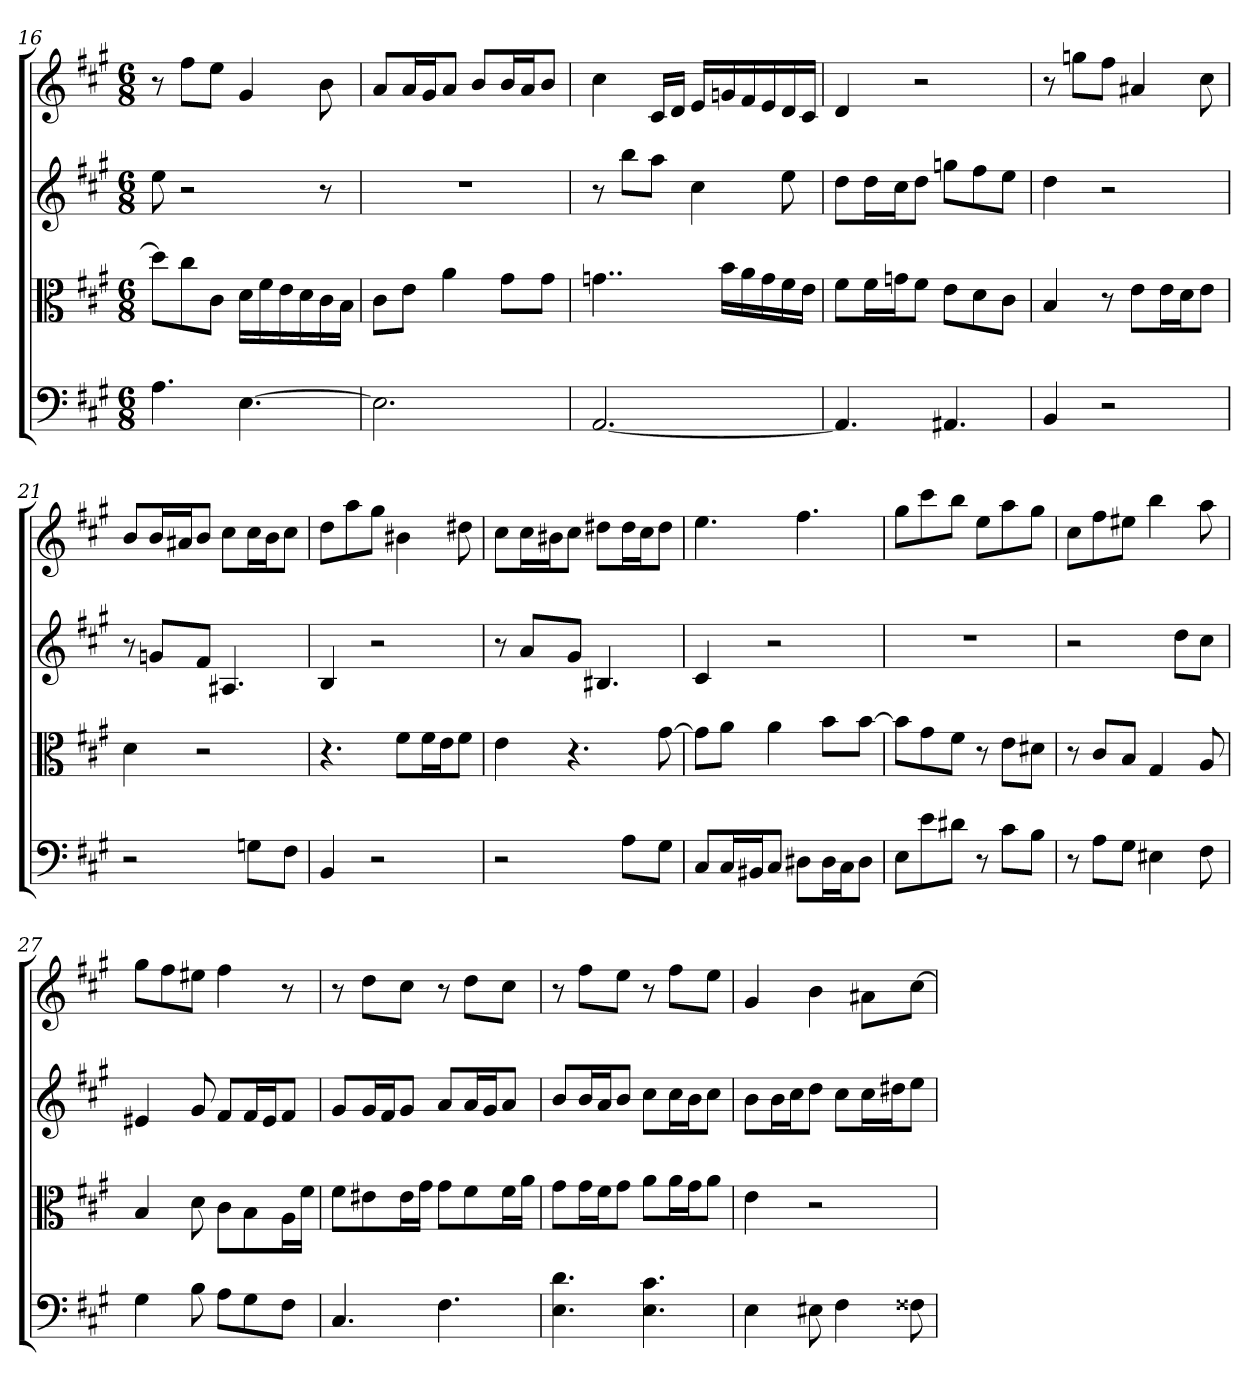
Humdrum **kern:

**kern	**kern	**kern	**kern
*part4	*part3	*part2	*part1
*staff4	*staff3	*staff2	*staff1
*clefF4	*clefC3	*	*
*k[f#c#g#]	*k[f#c#g#]	*k[f#c#g#]	*k[f#c#g#]
*f#:	*f#:	*f#:	*f#:
*M6/8	*M6/8	*M6/8	*M6/8
=16	=16	=16	=16
4.A	8dd\L]	8ee	8r
.	8cc#\	2r	8ff#L
.	8c#\J	.	8eeJ
[4.E	16d\LL	.	4g#
.	16f#\	.	.
.	16e\	.	.
.	16d\	.	.
.	16c#\	8r	8b
.	16B\JJ	.	.
=17	=17	=17	=17
2.E]	8c#\L	2.r	8aL
.	8e\J	.	16aL
.	.	.	16g#J
.	4a	.	8aJ
.	.	.	8bL
.	8g#\L	.	16bL
.	.	.	16aJ
.	8g#\J	.	8bJ
=18	=18	=18	=18
[2.AA	4..gn	8r	4cc#
.	.	8bbL	.
.	.	8aaJ	16c#LL
.	.	.	16dJJ
.	.	4cc#	16eLL
.	16b\LL	.	16gn
.	16a\	.	16f#
.	16g\	.	16e
.	16f#\	8ee	16d
.	16e\JJ	.	16c#JJ
=19	=19	=19	=19
4.AA]	8f#\L	8ddL	4d
.	16f#\L	16ddL	.
.	16gn\J	16cc#J	.
.	8f#\J	8ddJ	2r
4.AA#X	8e\L	8ggnL	.
.	8d\	8ff#	.
.	8c#\J	8eeJ	.
=20	=20	=20	=20
4BB	4B	4dd	8r
.	.	.	8ggnL
2r	8r	2r	8ff#J
.	8e\L	.	4a#X
.	16e\L	.	.
.	16d\J	.	.
.	8e\J	.	8cc#
=21	=21	=21	=21
2r	4d	8r	8bL
.	.	8gnL	16bL
.	.	.	16a#XJ
.	2r	8f#J	8bJ
.	.	4.A#X	8cc#L
8Gn\L	.	.	16cc#L
.	.	.	16bJ
8F#\J	.	.	8cc#J
=22	=22	=22	=22
4BB	4.r	4B	8ddL
.	.	.	8aa
2r	.	2r	8gg#J
.	8f#\L	.	4b#X
.	16f#\L	.	.
.	16e\J	.	.
.	8f#\J	.	8dd#X
=23	=23	=23	=23
2r	4e	8r	8cc#L
.	.	8aL	16cc#L
.	.	.	16b#XJ
.	4.r	8g#J	8cc#J
.	.	4.B#X	8dd#XL
8A\L	.	.	16dd#L
.	.	.	16cc#J
8G#\J	[8g#	.	8dd#J
=24	=24	=24	=24
8C#/L	8g#\L]	4c#	4.ee
16C#/L	8a\J	.	.
16BB#X/J	.	.	.
8C#/J	4a	2r	.
8D#X\L	.	.	4.ff#
16D#\L	8b\L	.	.
16C#\J	.	.	.
8D#\J	[8b\J	.	.
=25	=25	=25	=25
8E\L	8b\L]	2.r	8gg#L
8e\	8g#\	.	8ccc#
8d#X\J	8f#\J	.	8bbJ
8r	8r	.	8eeL
8c#\L	8e\L	.	8aa
8B\J	8d#X\J	.	8gg#J
=26	=26	=26	=26
8r	8r	2r	8cc#L
8A\L	8c#/L	.	8ff#
8G#\J	8B/J	.	8ee#XJ
4E#X	4G#	.	4bb
.	.	8ddL	.
8F#	8A	8cc#J	8aa
=27	=27	=27	=27
4G#	4B	4e#X	8gg#L
.	.	.	8ff#
8B	8d	8g#	8ee#XJ
8A\L	8c#\L	8f#L	4ff#
8G#\	8B\	16f#L	.
.	.	16e#J	.
8F#\J	16A\L	8f#J	8r
.	16f#\JJ	.	.
=28	=28	=28	=28
4.C#	8f#\L	8g#L	8r
.	8e#X\	16g#L	8ddL
.	.	16f#J	.
.	16e#\L	8g#J	8cc#J
.	16g#\JJ	.	.
4.F#	8g#\L	8aL	8r
.	8f#\	16aL	8ddL
.	.	16g#J	.
.	16f#\L	8aJ	8cc#J
.	16a\JJ	.	.
=29	=29	=29	=29
4.E 4.d	8g#\L	8bL	8r
.	16g#\L	16bL	8ff#L
.	16f#\J	16aJ	.
.	8g#\J	8bJ	8eeJ
4.E 4.c#	8a\L	8cc#L	8r
.	16a\L	16cc#L	8ff#L
.	16g#\J	16bJ	.
.	8a\J	8cc#J	8eeJ
=30	=30	=30	=30
4E	4e	8bL	4g#
.	.	16bL	.
.	.	16cc#J	.
8E#X	2r	8ddJ	4b
4F#	.	8cc#L	.
.	.	16cc#L	8a#XL
.	.	16dd#XJ	.
8F##X	.	8eeJ	[8cc#J
=	=	=	=
*-	*-	*-	*-
